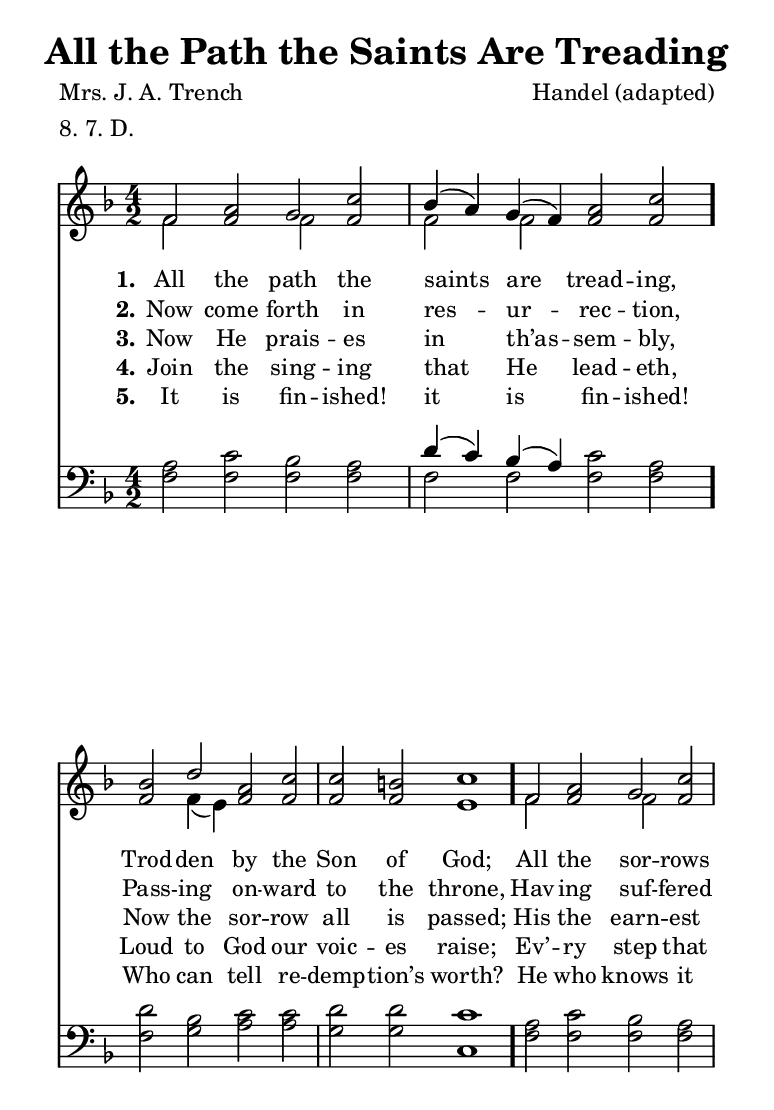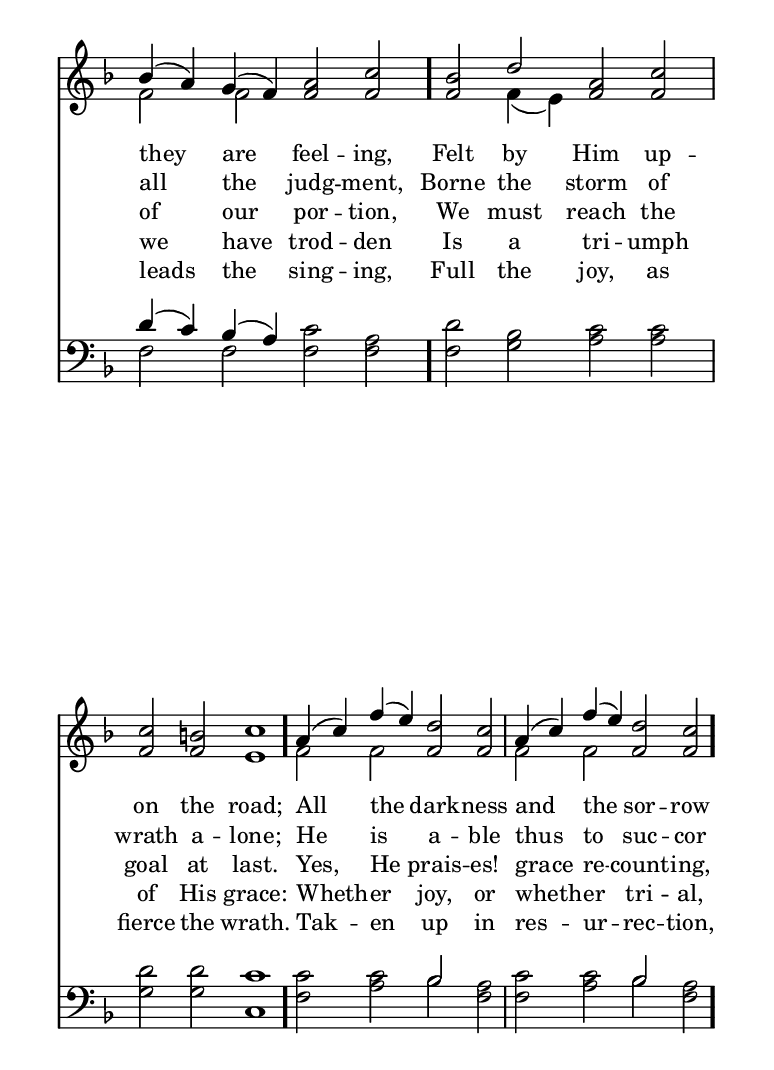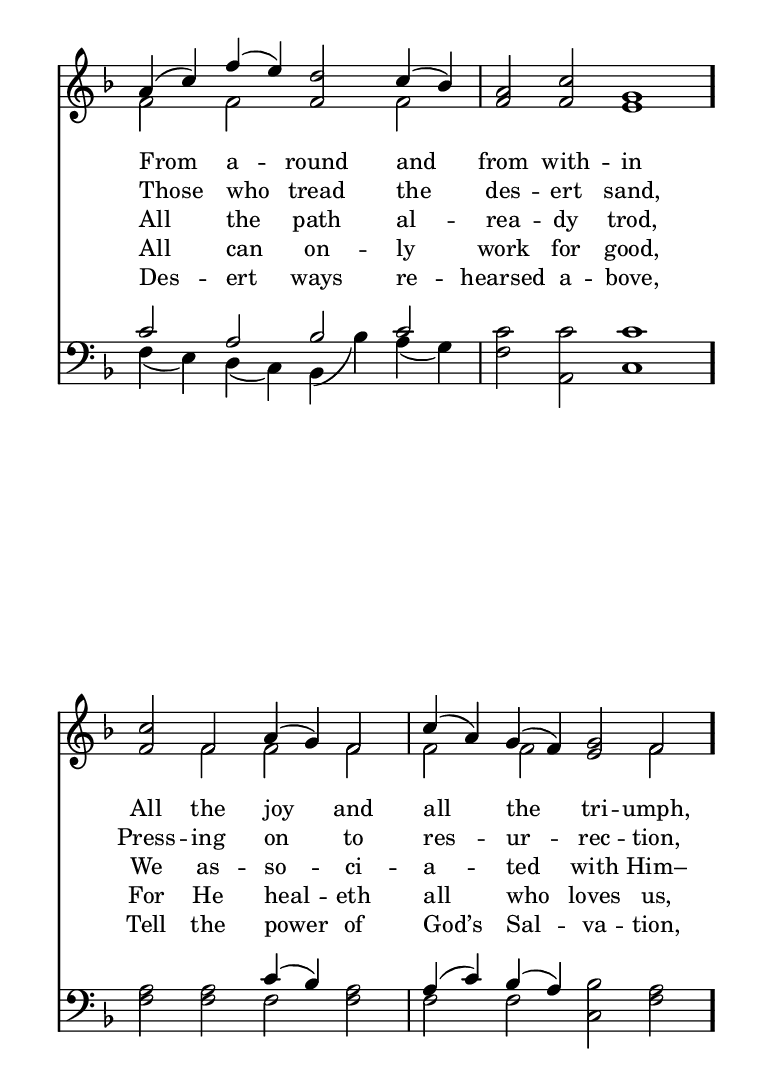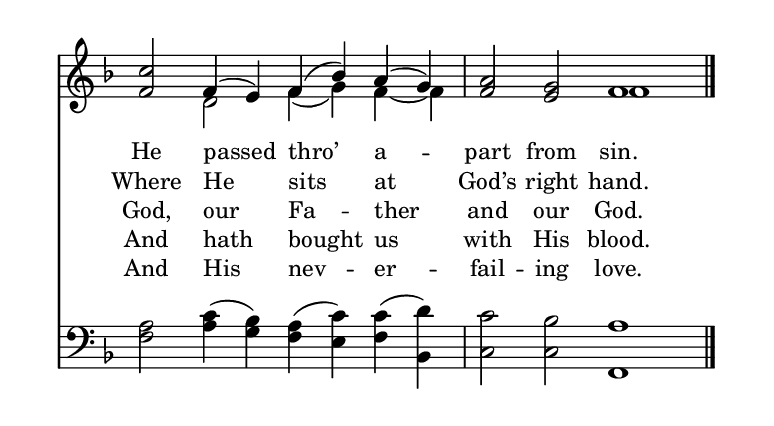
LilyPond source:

\include "common/global.ily"
\paper {
  \include "common/paper.ily"
  %ragged-bottom = ##t
  %ragged-last-bottom = ##t
  %systems-per-page = ##f
  %page-count = ##f
}

\header{
  hymnnumber = "146"
  title = "All the Path the Saints Are Treading"
  tunename = ""
  meter = "8. 7. D."
  poet = "Mrs. J. A. Trench"
  composer = "Handel (adapted)"
  %copyright = ""
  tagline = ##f
}

% for fermata in MIDI
ta = { \tempo 2=80 }
tb = { \tempo 2=40 }

global = {
  \include "common/overrides.ily"
  \override Staff.TimeSignature.style = #'numbered
  \time 4/2
  \override Score.MetronomeMark.transparent = ##t % hide all fermata changes too
  \ta
  \key f \major
  \autoBeamOff
}

notesSoprano = {
\global
\relative c' {

  f2 a g c | bes4( a) g( f) a2 c |
  bes d a c | c b c1

  f,2 a g c | bes4( a) g( f) a2 c |
  bes d a c | c b c1

  a4( c) f( e) d2 c | a4( c) f( e) d2 c |
  a4( c) f( e) d2 c4( bes) | a2 c g1

  c2 f, a4( g) f2 | c'4( a) g( f) g2 f |
  c'2 f,4( e) f( bes) a( g) | a2 g f1

  \bar "|."

}
}

notesAlto = {
\global
\relative e' {

  f2 f f f | f f f f |
  f f4( e) f2 f | f f e1 |

  f2 f f f | f f f f |
  f f4( e) f2 f | f f e1 |

  f2 f f f | f f f f |
  f f f f | f f e1 |

  f2 f f f | f f e f |
  f d f4( g) f ~ f | f2 e f1 |

}
}

notesTenor = {
\global
\relative a {

  a2 c bes a | d4( c) bes( a) c2 a |
  d bes c c | d d c1

  a2 c bes a | d4( c) bes( a) c2 a |
  d bes c c | d d c1

  c2 c bes a | c c bes a |
  c a bes c | c c c1

  a2 a c4( bes) a2 | a4( c) bes( a) bes2 a
  a c4( bes) a( c) c( d) | c2 bes2 a1

}
}

notesBass = {
\global
\relative f {

  f2 f f f | f f f f |
  f g a a | g g c,1

  f2 f f f | f f f f |
  f g a a | g g c,1

  f2 a bes f | f a bes f |
  f4( e) d( c) bes( bes') a( g) | f2 a, c1

  f2 f f f | f f c f |
  f a4( g) f( e) f( bes,) | c2 c f,1

}
}

wordsA = \lyricmode {
\set stanza = "1."

All the path the saints are tread -- ing, \bar "."
Trod -- den by the Son of God; \bar "."
All the sor -- rows they are feel -- ing, \bar "."
Felt by Him up -- on the road; \bar "."
All the dark -- ness and the sor -- row \bar "."
From a -- round and from with -- in \bar "."
All the joy and all the tri -- umph, \bar "."
He passed thro’ a -- part from sin. \bar "."

}

wordsB = \lyricmode {
\set stanza = "2."

Now come forth in res -- ur -- rec -- tion,
Pass -- ing on -- ward to the throne,
Hav -- ing suf -- fered all the judg -- ment,
Borne the storm of wrath a -- lone;
He is a -- ble thus to suc -- cor
Those who tread the des -- ert sand,
Press -- ing on to res -- ur -- rec -- tion,
Where He sits at God’s right hand.

}

wordsC = \lyricmode {
\set stanza = "3."

Now He prais -- es in th’as -- sem -- bly,
Now the sor -- row all is passed;
His the earn -- est of our por -- tion,
We must reach the goal at last.
Yes, He prais -- es! grace re -- count -- ing,
All the path al -- rea -- dy trod,
We as -- so -- ci -- a -- ted with Him–
God, our Fa -- ther and our God.

}

wordsD = \lyricmode {
\set stanza = "4."

Join the sing -- ing that He lead -- eth,
Loud to God our voic -- es raise;
Ev’ -- ry step that we have trod -- den
Is a tri -- umph of His grace:
Wheth -- er joy, or wheth -- er tri -- al,
All can on -- ly work for good,
For He heal -- eth all who loves us,
And hath bought us with His blood.

}

wordsE = \lyricmode {
\set stanza = "5."

It is fin -- ished! it is fin -- ished!
Who can tell re -- demp -- tion’s worth?
He who knows it leads the sing -- ing,
Full the joy, as fierce the wrath.
Tak -- en up in res -- ur -- rec -- tion,
Des -- ert ways re -- hearsed a -- bove,
Tell the power of God’s Sal -- va -- tion,
And His nev -- er -- fail -- ing love.

}

\score {
  \context ChoirStaff <<
    \context Staff = upper <<
      \set Staff.autoBeaming = ##f
      \set ChoirStaff.systemStartDelimiter = #'SystemStartBar
      \set ChoirStaff.printPartCombineTexts = ##f
      \partcombine #'(2 . 9) \notesSoprano \notesAlto
      \context NullVoice = sopranos { \voiceOne << \notesSoprano >> }
      \context NullVoice = altos { \voiceTwo << \notesAlto >> }
      \context Lyrics = one   \lyricsto sopranos \wordsA
      \context Lyrics = two   \lyricsto sopranos \wordsB
      \context Lyrics = three \lyricsto sopranos \wordsC
      \context Lyrics = four  \lyricsto sopranos \wordsD
      \context Lyrics = five  \lyricsto sopranos \wordsE
    >>
    \context Staff = men <<
      \set Staff.autoBeaming = ##f
      \clef bass
      \set ChoirStaff.printPartCombineTexts = ##f
      \partcombine #'(2 . 9) \notesTenor \notesBass
      \context NullVoice = tenors { \voiceOne << \notesTenor >> }
      \context NullVoice = basses { \voiceTwo << \notesBass >> }
    >>
  >>
  \layout {
    \include "common/layout.ily"
  }
  \midi{
    \include "common/midi.ily"
  }
}

\version "2.19.49"  % necessary for upgrading to future LilyPond versions.

% vi:set et ts=2 sw=2 ai nocindent syntax=lilypond:
